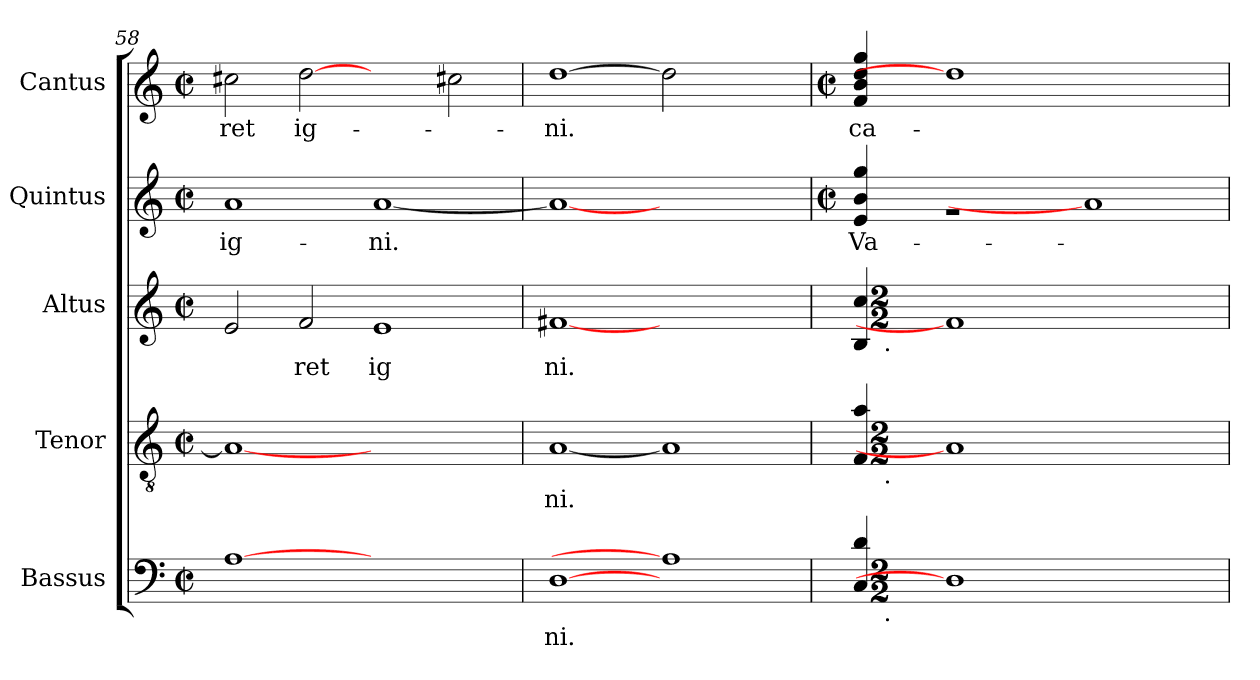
**kern	**text	**kern	**text	**kern	**text	**kern	**text	**kern	**text
*part5	*part5	*part4	*part4	*part3	*part3	*part2	*part2	*part1	*part1
*staff5	*staff5	*staff4	*staff4	*staff3	*staff3	*staff2	*staff2	*staff1	*staff1
*I"Bassus	*	*I"Tenor	*	*I"Altus	*	*I"Quintus	*	*I"Cantus	*
*clefF4	*	*clefGv2	*	*clefG2	*	*clefG2	*	*clefG2	*
*M2/2	*	*M2/2	*	*M2/2	*	*M2/2	*	*M2/2	*
*met(c|)	*	*met(c|)	*	*met(c|)	*	*met(c|)	*	*met(c|)	*
=58	=58	=58	=58	=58	=58	=58	=58	=58	=58
!	!	!	!	!	!	!	!LO:LY:b:cj	!	!LO:LY:b:cj
[1A	.	1A_	.	2e/	.	1a	ig-	2cc#X\	-ret
!	!	!	!	!	!LO:LY:b:cj	!	!	!	!LO:LY:b:cj
.	.	.	.	2f/	ret	.	.	[2dd	ig-
!	!	!	!	!	!LO:LY:b:cj	!	!LO:LY:b:cj	!	!
1ryy	.	1ryy	.	1e	ig	[<1a	-ni.	2ryy	.
.	.	.	.	.	.	.	.	2cc#X\	.
=59	=59	=59	=59	=59	=59	=59	=59	=59	=59
!	!LO:LY:b:cj	!	!LO:LY:b:cj	!	!LO:LY:b:cj	!	!	!	!LO:LY:b:cj
[1D	-ni.	[1A	ni.	[1f#X	ni.	1a_	.	[1dd	-ni.
1A]	.	1A]	.	1ryy	.	1ryy	.	2dd]	.
.	.	.	.	.	.	.	.	2ryy	.
!!LO:PB:g=z
=60	=60!	=60	=60!	=60	=60!	=60	=60!	=60!	=60!
*	*	*	*	*	*	*M2/2	*	*M2/2	*
*	*	*	*	*	*	*met(c|)	*	*met(c|)	*
!	!	!	!	!	!	!	!LO:LY:b:cj	!	!LO:LY:b:cj
*^	*	*^	*	*^	*	*	*	*	*
4d/ 4C/	16..ryy	.	4a/ 4F/	16..ryy	.	4cc/ 4B/	16..ryy	.	4e/ 4gg/ 4b	Va-	4gg/ 4f/ 4b 4dd	-ca-
!	!	!	!	!	!	!	!LO:TX:b:t=.	!	!	!	!	!
!	!	!	!	!LO:TX:b:t=.	!	!	!	!	!	!	!	!
!	!LO:TX:b:t=.	!	!	!	!	!	!	!	!	!	!	!
.	1ryy	.	.	1ryy	.	.	1ryy	.	.	.	.	.
*M2/2	*	*	*M2/2	*	*	*M2/2	*	*	*	*	*	*
*met(c|)	*	*	*met(c|)	*	*	*met(c|)	*	*	*	*	*	*
!	!	!	!	!	!	!	!	!	!LO:N:vis=1	!	!	!
1D]	.	.	1A]	.	.	1f#]	.	.	1ra	.	1dd]	.
.	1ryy	.	.	1ryy	.	.	1ryy	.	.	.	.	.
1ryy	.	.	1ryy	.	.	1ryy	.	.	1a]	.	1ryy	.
.	8ryy	.	.	8ryy	.	.	8ryy	.	.	.	.	.
.	64ryy	.	.	64ryy	.	.	64ryy	.	.	.	.	.
*v	*v	*	*	*	*	*v	*v	*	*	*	*	*
*	*	*v	*v	*	*	*	*	*	*	*
=	=	=	=	=	=	=	=	=	=
*-	*-	*-	*-	*-	*-	*-	*-	*-	*-
